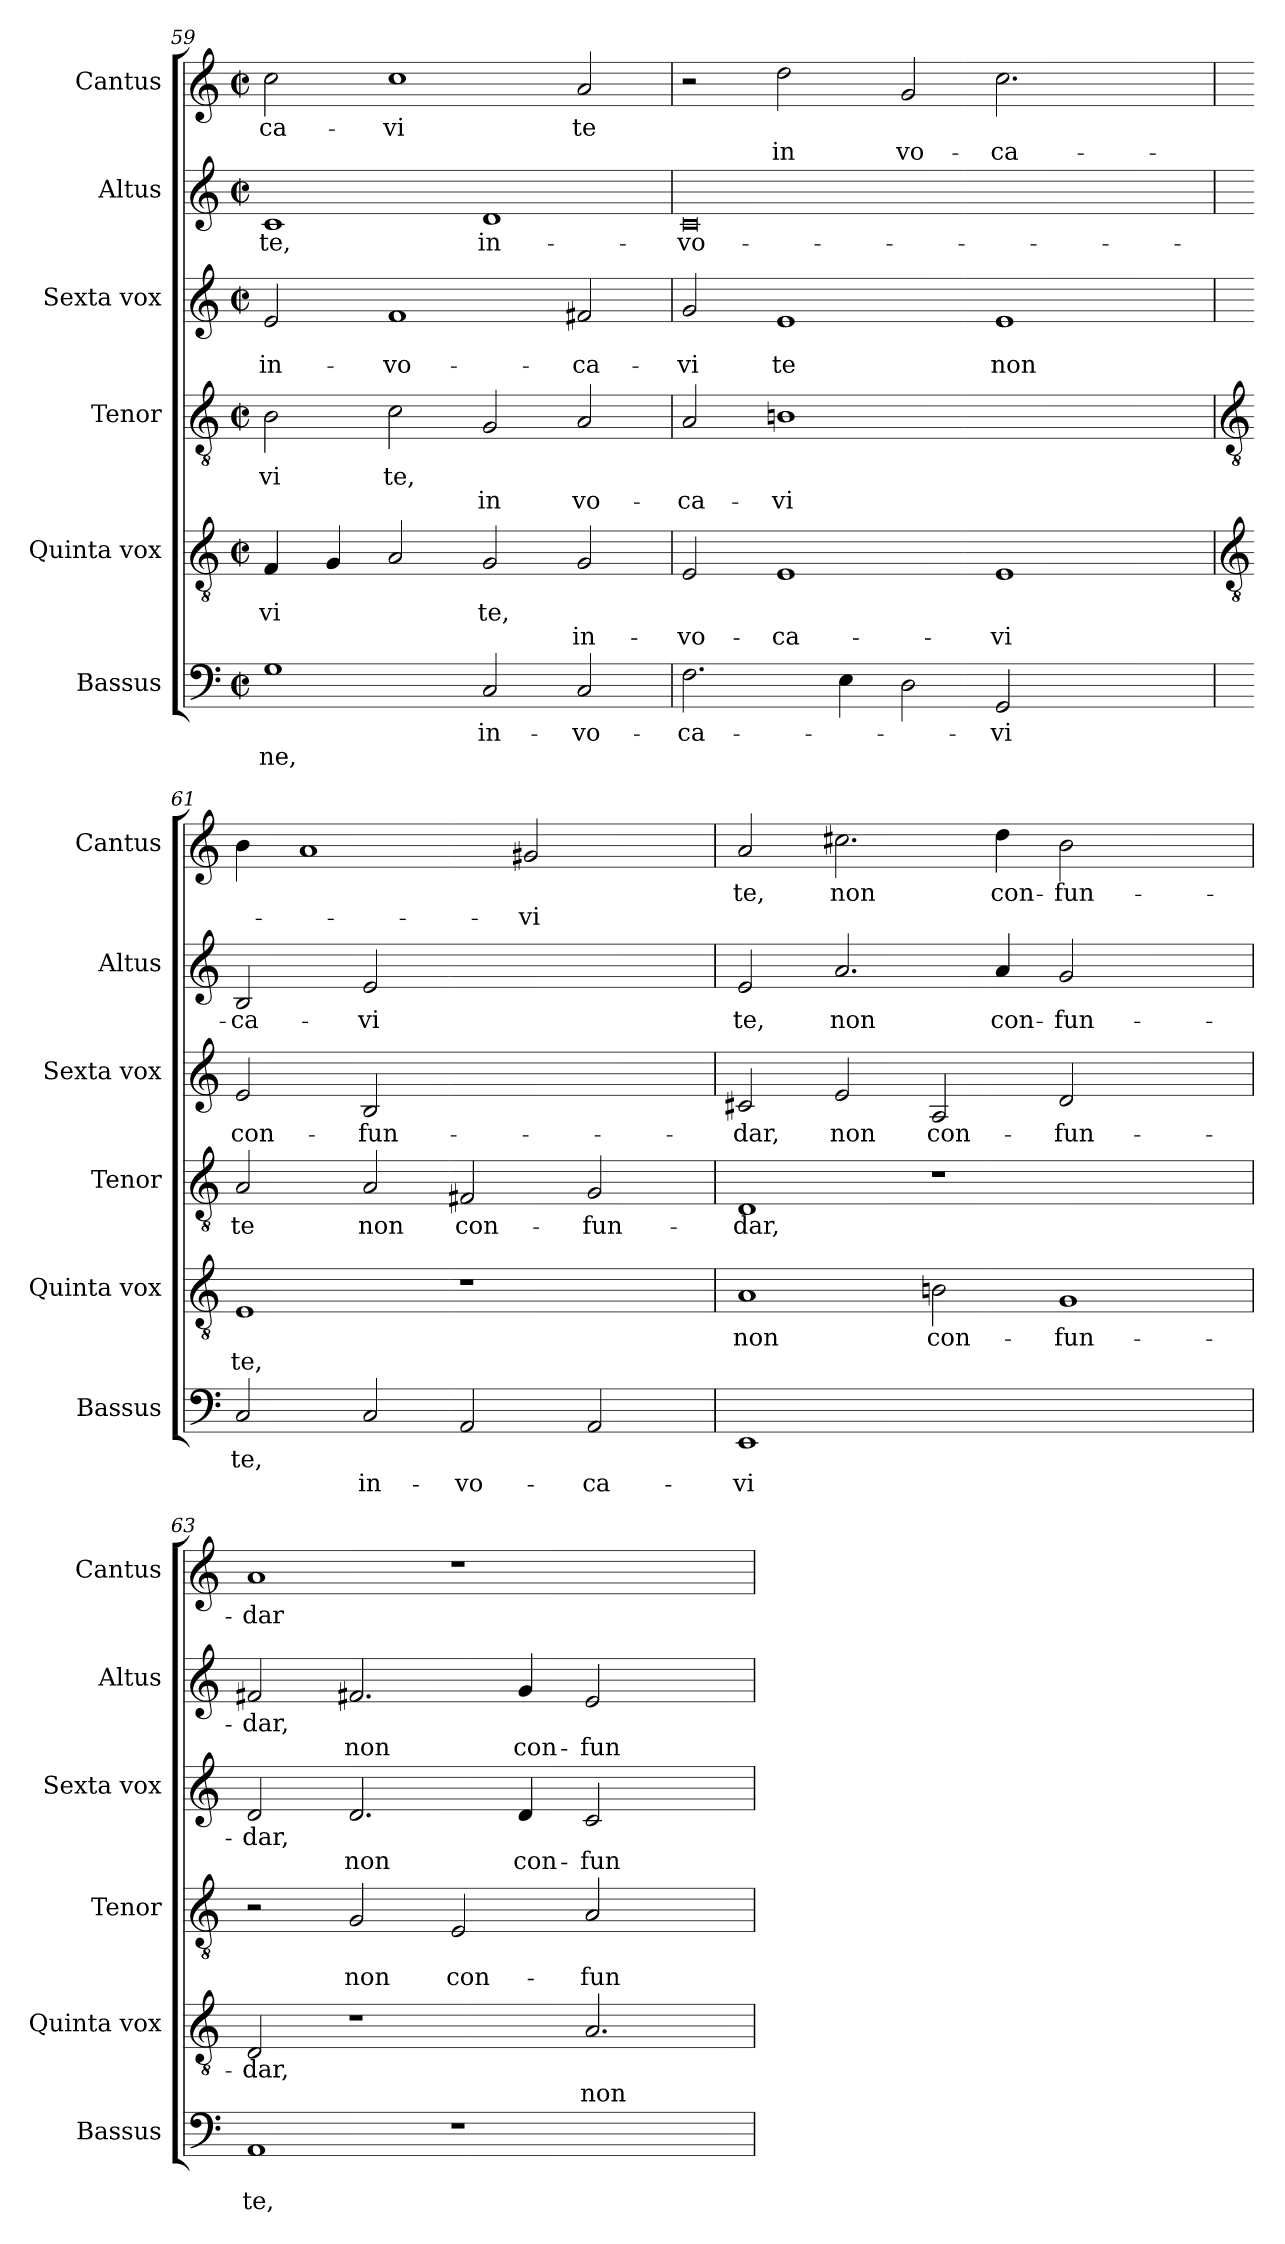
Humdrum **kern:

**kern	**text	**text	**kern	**text	**text	**kern	**text	**text	**kern	**text	**text	**kern	**text	**text	**kern	**text	**text
*part6	*part6	*part6	*part5	*part5	*part5	*part4	*part4	*part4	*part3	*part3	*part3	*part2	*part2	*part2	*part1	*part1	*part1
*staff6	*staff6	*staff6	*staff5	*staff5	*staff5	*staff4	*staff4	*staff4	*staff3	*staff3	*staff3	*staff2	*staff2	*staff2	*staff1	*staff1	*staff1
*I"Bassus	*	*	*I"Quinta vox	*	*	*I"Tenor	*	*	*I"Sexta vox	*	*	*I"Altus	*	*	*I"Cantus	*	*
*I'Bassus	*	*	*I'Quinta vox	*	*	*I'Tenor	*	*	*I'Sexta vox	*	*	*I'Altus	*	*	*I'Cantus	*	*
*clefF4	*	*	*clefGv2	*	*	*clefGv2	*	*	*clefG2	*	*	*clefG2	*	*	*clefG2	*	*
*k[]	*	*	*k[]	*	*	*k[]	*	*	*k[]	*	*	*k[]	*	*	*k[]	*	*
*C:	*	*	*C:	*	*	*C:	*	*	*C:	*	*	*C:	*	*	*C:	*	*
*M4/2	*	*	*M4/2	*	*	*M4/2	*	*	*M4/2	*	*	*M4/2	*	*	*M4/2	*	*
*met(c|)	*	*	*met(c|)	*	*	*met(c|)	*	*	*met(c|)	*	*	*met(c|)	*	*	*met(c|)	*	*
=59B	=59B	=59B	=59B	=59B	=59B	=59B	=59B	=59B	=59B	=59B	=59B	=59B	=59B	=59B	=59B	=59B	=59B
!	!	!LO:LY:b	!	!LO:LY:b	!	!	!LO:LY:b	!	!	!LO:LY:b	!	!	!LO:LY:b	!	!	!LO:LY:b	!
*	*	*	*	*	*	*	*	*	*^	*	*	*	*	*	*	*	*
1G	.	-ne,	4F	-vi	.	2B	-vi	.	2e	0ryy	in-	.	1c	te,	.	2cc	-ca-	.
.	.	.	4G	.	.	.	.	.	.	.	.	.	.	.	.	.	.	.
!	!	!	!	!	!	!	!LO:LY:b	!	!	!	!LO:LY:b	!	!	!	!	!	!LO:LY:b	!
.	.	.	2A	.	.	2c	te,	.	1f	.	-vo-	.	.	.	.	1cc	-vi	.
!	!LO:LY:b	!	!	!LO:LY:b	!	!	!	!LO:LY:b	!	!	!	!	!	!LO:LY:b	!	!	!	!
2C	in-	.	2G	te,	.	2G	.	in	.	.	.	.	1d	in-	.	.	.	.
!	!LO:LY:b	!	!	!	!LO:LY:b	!	!	!LO:LY:b	!	!	!LO:LY:b	!	!	!	!	!	!LO:LY:b	!
2C	-vo-	.	2G	.	in-	2A	.	vo-	2f#X	.	-ca-	.	.	.	.	2a	te	.
=60A	=60A	=60A	=60A	=60A	=60A	=60A	=60A	=60A	=60A	=60A	=60A	=60A	=60A	=60A	=60A	=60A	=60A	=60A
!	!LO:LY:b	!	!	!	!LO:LY:b	!	!	!LO:LY:b	!	!	!LO:LY:b	!	!	!LO:LY:b	!	!	!	!
2.F	-ca-	.	2E	.	-vo-	2A	.	-ca-	2g	1ryy	-vi	.	0c	-vo-	.	2r	.	.
!	!	!	!	!	!LO:LY:b	!	!	!LO:LY:b	!	!	!LO:LY:b	!	!	!	!	!	!	!LO:LY:b
.	.	.	1E	.	-ca-	1Bn	.	-vi	1e	.	te	.	.	.	.	2dd	.	in
4E	.	.	.	.	.	.	.	.	.	.	.	.	.	.	.	.	.	.
!	!	!	!	!	!	!	!	!	!	!	!	!	!	!	!	!	!	!LO:LY:b
2D	.	.	.	.	.	.	.	.	.	1.ryy	.	.	.	.	.	2g	.	vo-
!	!LO:LY:b	!	!	!	!LO:LY:b	!	!	!	!	!	!LO:LY:b	!	!	!	!	!	!	!LO:LY:b
2GG	-vi	.	1E	.	-vi	1ryy	.	.	1e	.	non	.	.	.	.	2.cc	.	-ca-
2ryy	.	.	.	.	.	.	.	.	.	.	.	.	2ryy	.	.	.	.	.
.	.	.	.	.	.	.	.	.	.	.	.	.	.	.	.	4ryy	.	.
!!LO:LB:g=z
=61A	=61A	=61A	=61A	=61A	=61A	=61A	=61A	=61A	=61A	=61A	=61A	=61A	=61A	=61A	=61A	=61A	=61A	=61A
*	*	*	*clefGv2	*	*	*clefGv2	*	*	*	*	*	*	*	*	*	*	*	*
!	!LO:LY:b	!	!	!	!LO:LY:b	!	!LO:LY:b	!	!	!	!LO:LY:b	!	!	!LO:LY:b	!	!	!	!
2C	te,	.	1E	.	te,	2A	te	.	2e	1ryy	con-	.	2B	-ca-	.	4b	.	.
.	.	.	.	.	.	.	.	.	.	.	.	.	.	.	.	1a	.	.
!	!	!LO:LY:b	!	!	!	!	!LO:LY:b	!	!	!	!LO:LY:b	!	!	!LO:LY:b	!	!	!	!
2C	.	in-	.	.	.	2A	non	.	2B	.	-fun-	.	2e	-vi	.	.	.	.
!	!	!LO:LY:b	!	!	!	!	!LO:LY:b	!	!	!	!	!	!	!	!	!	!	!
2AA	.	-vo-	1r	.	.	2F#X	con-	.	1ryy	1ryy	.	.	1ryy	.	.	.	.	.
!	!	!	!	!	!	!	!	!	!	!	!	!	!	!	!	!	!	!LO:LY:b
.	.	.	.	.	.	.	.	.	.	.	.	.	.	.	.	2g#	.	-vi
!	!	!LO:LY:b	!	!	!	!	!LO:LY:b	!	!	!	!	!	!	!	!	!	!	!
2AA	.	-ca-	.	.	.	2G	-fun-	.	.	.	.	.	.	.	.	.	.	.
.	.	.	.	.	.	.	.	.	.	.	.	.	.	.	.	4ryy	.	.
*	*	*	*	*	*	*	*	*	*v	*v	*	*	*	*	*	*	*	*
!!LO:LB:g=z
=62	=62	=62	=62	=62	=62	=62	=62	=62	=62	=62	=62	=62	=62	=62	=62	=62	=62
!	!	!LO:LY:b	!	!LO:LY:b	!	!	!LO:LY:b	!	!	!LO:LY:b	!	!	!LO:LY:b	!	!	!LO:LY:b	!
1EE	.	-vi	1A	non	.	1D	-dar,	.	2c#X	-dar,	.	2e	te,	.	2a	te,	.
!	!	!	!	!	!	!	!	!	!	!LO:LY:b	!	!	!LO:LY:b	!	!	!LO:LY:b	!
.	.	.	.	.	.	.	.	.	2e	non	.	2.a	non	.	2.cc#X	non	.
!	!	!	!	!LO:LY:b	!	!	!	!	!	!LO:LY:b	!	!	!	!	!	!	!
1.ryy	.	.	2Bn	con-	.	1r	.	.	2A	con-	.	.	.	.	.	.	.
!	!	!	!	!	!	!	!	!	!	!	!	!	!LO:LY:b	!	!	!LO:LY:b	!
.	.	.	.	.	.	.	.	.	.	.	.	4a	con-	.	4dd	con-	.
!	!	!	!	!LO:LY:b	!	!	!	!	!	!LO:LY:b	!	!	!LO:LY:b	!	!	!LO:LY:b	!
.	.	.	1G	-fun-	.	.	.	.	2d	-fun-	.	2g	-fun-	.	2b	-fun-	.
.	.	.	.	.	.	2ryy	.	.	2ryy	.	.	2ryy	.	.	2ryy	.	.
!!LO:LB:g=z
=63	=63	=63	=63	=63	=63	=63	=63	=63	=63	=63	=63	=63	=63	=63	=63	=63	=63
!	!	!LO:LY:b	!	!LO:LY:b	!	!	!	!	!	!LO:LY:b	!	!	!LO:LY:b	!	!	!LO:LY:b	!
1AA	.	te,	2D	-dar,	.	2r	.	.	2d	-dar,	.	2f#X	-dar,	.	1a	-dar	.
!	!	!	!	!	!	!	!	!LO:LY:b	!	!	!LO:LY:b	!	!	!LO:LY:b	!	!	!
.	.	.	1r	.	.	2G	.	non	2.d	.	non	2.f#X	.	non	.	.	.
!	!	!	!	!	!	!	!	!LO:LY:b	!	!	!	!	!	!	!	!	!
1r	.	.	.	.	.	2E	.	con-	.	.	.	.	.	.	1r	.	.
!	!	!	!	!	!	!	!	!	!	!	!LO:LY:b	!	!	!LO:LY:b	!	!	!
.	.	.	.	.	.	.	.	.	4d	.	con-	4g	.	con-	.	.	.
!	!	!	!	!	!LO:LY:b	!	!	!LO:LY:b	!	!	!LO:LY:b	!	!	!LO:LY:b	!	!	!
.	.	.	2.A	.	non	2A	.	-fun-	2c	.	-fun-	2e	.	-fun-	.	.	.
4ryy	.	.	.	.	.	4ryy	.	.	4ryy	.	.	4ryy	.	.	4ryy	.	.
=	=	=	=	=	=	=	=	=	=	=	=	=	=	=	=	=	=
*-	*-	*-	*-	*-	*-	*-	*-	*-	*-	*-	*-	*-	*-	*-	*-	*-	*-
